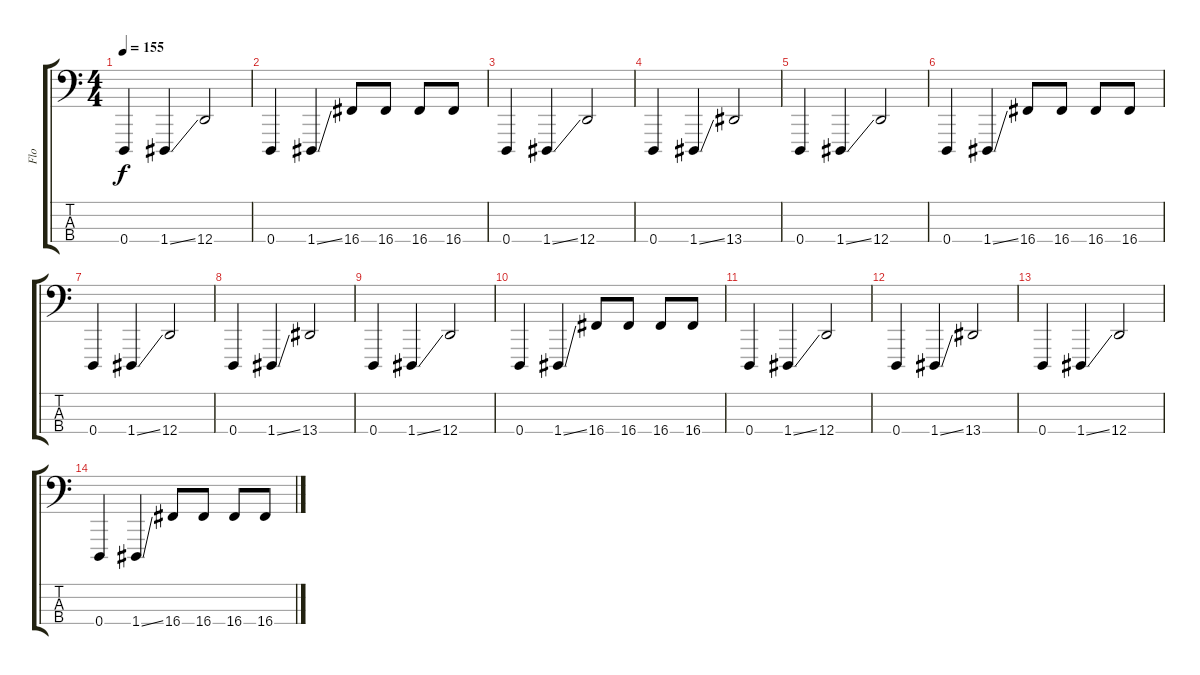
\track ("Flo" "Flo") {instrument lead2sawtooth}
\staff {score tabs}
\tuning (G2 D2 A1 D1) {hide}
\ts (4 4)
\tempo 155
\clef f4
\ks c
0.4.4{dy f} 1.4{ss}.4 12.4.2 |
0.4.4 1.4{ss}.4 16.4.8 16.4.8 16.4.8 16.4.8 |
0.4.4 1.4{ss}.4 12.4.2 |
0.4.4 1.4{ss}.4 13.4.2 |
0.4.4 1.4{ss}.4 12.4.2 |
0.4.4 1.4{ss}.4 16.4.8 16.4.8 16.4.8 16.4.8 |
0.4.4 1.4{ss}.4 12.4.2 |
0.4.4 1.4{ss}.4 13.4.2 |
0.4.4 1.4{ss}.4 12.4.2 |
0.4.4 1.4{ss}.4 16.4.8 16.4.8 16.4.8 16.4.8 |
0.4.4 1.4{ss}.4 12.4.2 |
0.4.4 1.4{ss}.4 13.4.2 |
0.4.4 1.4{ss}.4 12.4.2 |
0.4.4 1.4{ss}.4 16.4.8 16.4.8 16.4.8 16.4.8
